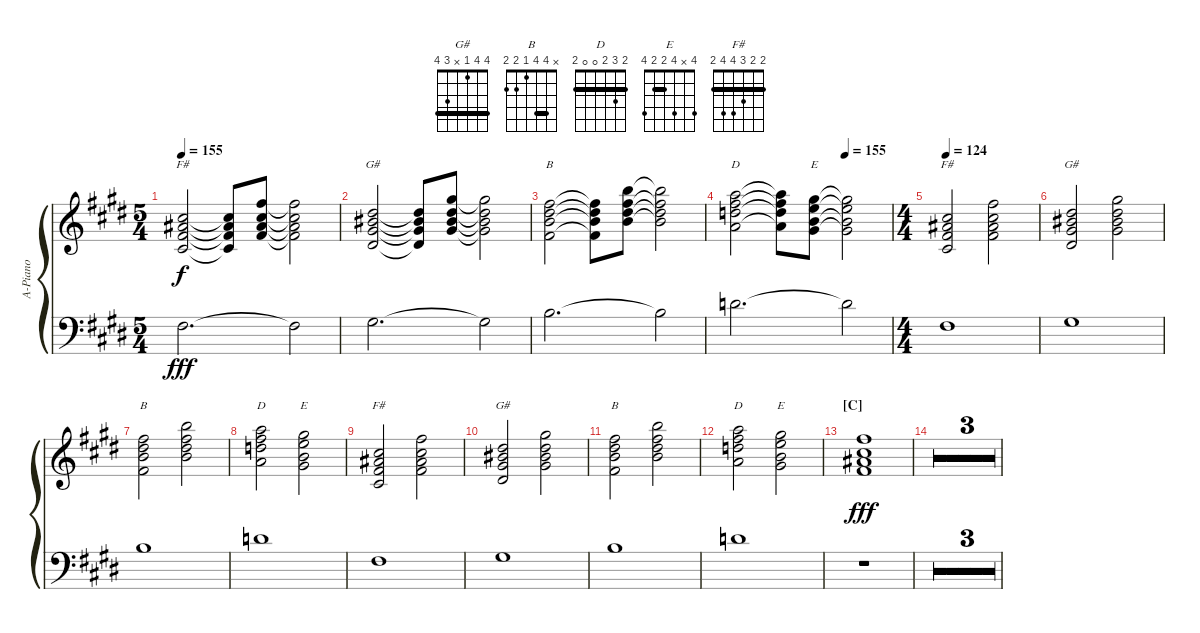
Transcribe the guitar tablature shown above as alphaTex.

\defaultSystemsLayout 4
\bracketExtendMode groupsimilarinstruments
\otherSystemsTrackNameOrientation horizontal
\track ("Acoustic Piano" "A-Piano") {multiBarRest instrument acousticgrandpiano}
\staff {score}
\tuning (E4 B3 G3 D3 A2 E2)
\chord ("G#" 4 4 1 x 3 4) {showfingering false barre 4}
\chord ("B" x 4 4 1 2 2) {showfingering false barre 4}
\chord ("D" 2 3 2 0 0 2) {showfingering false barre 2}
\chord ("E" 4 x 4 2 2 4) {showfingering false barre 2}
\chord ("F#" 2 2 3 4 4 2) {showfingering false barre (2 2)}
\ts (5 4)
\tempo 155
\clef g2
\ks c#minor
(16.5{acc #} 16.4{acc #} 15.3{acc #} 14.2{acc #}).2{ch "F#" dy f beam Up} (16.5{t acc #} 14.2{t acc #} 15.3{t acc #} 16.4{t acc #}).8{beam Up} (16.4{acc #} 15.3{acc #} 14.2{acc #} 14.1{acc #}).8{beam Up} (16.4{t acc #} 15.3{t acc #} 14.2{t acc #} 14.1{t acc #}).2{beam Down} |
(18.5{acc #} 18.4{acc #} 17.3{acc #} 16.2{acc #}).2{ch "G#" beam Up} (18.5{t acc #} 16.2{t acc #} 17.3{t acc #} 18.4{t acc #}).8{beam Up} (18.4{acc #} 17.3{acc #} 16.2{acc #} 16.1{acc #}).8{beam Up} (18.4{t acc #} 17.3{t acc #} 16.2{t acc #} 16.1{t acc #}).2{beam Down} |
(21.5{acc #} 21.4{acc forcenatural} 20.3{acc #} 19.2{acc #}).2{ch "B" beam Down} (21.5{t acc #} 19.2{t acc #} 20.3{t acc #} 21.4{t acc forcenatural}).8{beam Down} (21.4{acc forcenatural} 20.3{acc #} 19.2{acc #} 19.1{acc forcenatural}).8{beam Down} (21.4{t acc forcenatural} 20.3{t acc #} 19.2{t acc #} 19.1{t acc forcenatural}).2{beam Down} |
\tempo (155 0.70625)
(19.4{acc forcenatural} 19.3{acc forcenatural} 19.2{acc #} 17.1{acc forcenatural}).2{ch "D" beam Down} (19.4{t acc forcenatural} 17.1{t acc forcenatural} 19.2{t acc #} 19.3{t acc forcenatural}).8{beam Down} (23.5{acc #} 21.4{acc forcenatural} 21.3{acc forcenatural} 21.2{acc #}).8{ch "E" beam Down} (23.5{t acc #} 21.4{t acc forcenatural} 21.3{t acc forcenatural} 21.2{t acc #}).2{beam Down} |
\ts (4 4)
\beaming (8 2 2 2 2 2)
\tempo 124
(16.5{acc #} 16.4{acc #} 15.3{acc #} 14.2{acc #}).2{ch "F#" beam Up} (16.4{acc #} 15.3{acc #} 14.2{acc #} 14.1{acc #}).2{beam Down} |
(18.5{acc #} 18.4{acc #} 17.3{acc #} 16.2{acc #}).2{ch "G#" beam Up} (18.4{acc #} 17.3{acc #} 16.2{acc #} 16.1{acc #}).2{beam Down} |
(21.5{acc #} 21.4{acc forcenatural} 20.3{acc #} 19.2{acc #}).2{ch "B" beam Down} (21.4{acc forcenatural} 20.3{acc #} 19.2{acc #} 19.1{acc forcenatural}).2{beam Down} |
(19.4{acc forcenatural} 19.3{acc forcenatural} 19.2{acc #} 17.1{acc forcenatural}).2{ch "D" beam Down} (23.5{acc #} 21.4{acc forcenatural} 21.3{acc forcenatural} 21.2{acc #}).2{ch "E" beam Down} |
(16.5{acc #} 16.4{acc #} 15.3{acc #} 14.2{acc #}).2{ch "F#" beam Up} (16.4{acc #} 15.3{acc #} 14.2{acc #} 14.1{acc #}).2{beam Down} |
(18.5{acc #} 18.4{acc #} 17.3{acc #} 16.2{acc #}).2{ch "G#" beam Up} (18.4{acc #} 17.3{acc #} 16.2{acc #} 16.1{acc #}).2{beam Down} |
(21.5{acc #} 21.4{acc forcenatural} 20.3{acc #} 19.2{acc #}).2{ch "B" beam Down} (21.4{acc forcenatural} 20.3{acc #} 19.2{acc #} 19.1{acc forcenatural}).2{beam Down} |
(19.4{acc forcenatural} 19.3{acc forcenatural} 19.2{acc #} 17.1{acc forcenatural}).2{ch "D" beam Down} (23.5{acc #} 21.4{acc forcenatural} 21.3{acc forcenatural} 21.2{acc #}).2{ch "E" beam Down} |
\section ("C" "")
(14.1{acc #} 14.2{acc #} 15.3{acc #} 16.4{acc #}).1{dy fff beam Down} |
r.1{beam Down} |
r.1{beam Down} |
r.1{beam Down}
\staff {score}
\tuning (E4 B3 G3 D3 A2 E2)
\clef f4
\ottava regular
\simile none
\ks c#minor
4.4{acc #}.2{d dy fff beam Down} 4.4{t acc #}.2{beam Down} |
1.3{acc #}.2{d beam Down} 1.3{t acc #}.2{beam Down} |
0.2{acc forcenatural}.2{d beam Down} 0.2{t acc forcenatural}.2{beam Down} |
3.2{acc forcenatural}.2{d beam Down} 3.2{t acc forcenatural}.2{beam Down} |
4.4{acc #}.1{beam Down} |
1.3{acc #}.1{beam Down} |
0.2{acc forcenatural}.1{beam Down} |
3.2{acc forcenatural}.1{beam Down} |
4.4{acc #}.1{beam Down} |
1.3{acc #}.1{beam Down} |
0.2{acc forcenatural}.1{beam Down} |
3.2{acc forcenatural}.1{beam Down} |
r.1{beam Down} |
r.1{beam Down} |
r.1{beam Down} |
r.1{beam Down}
